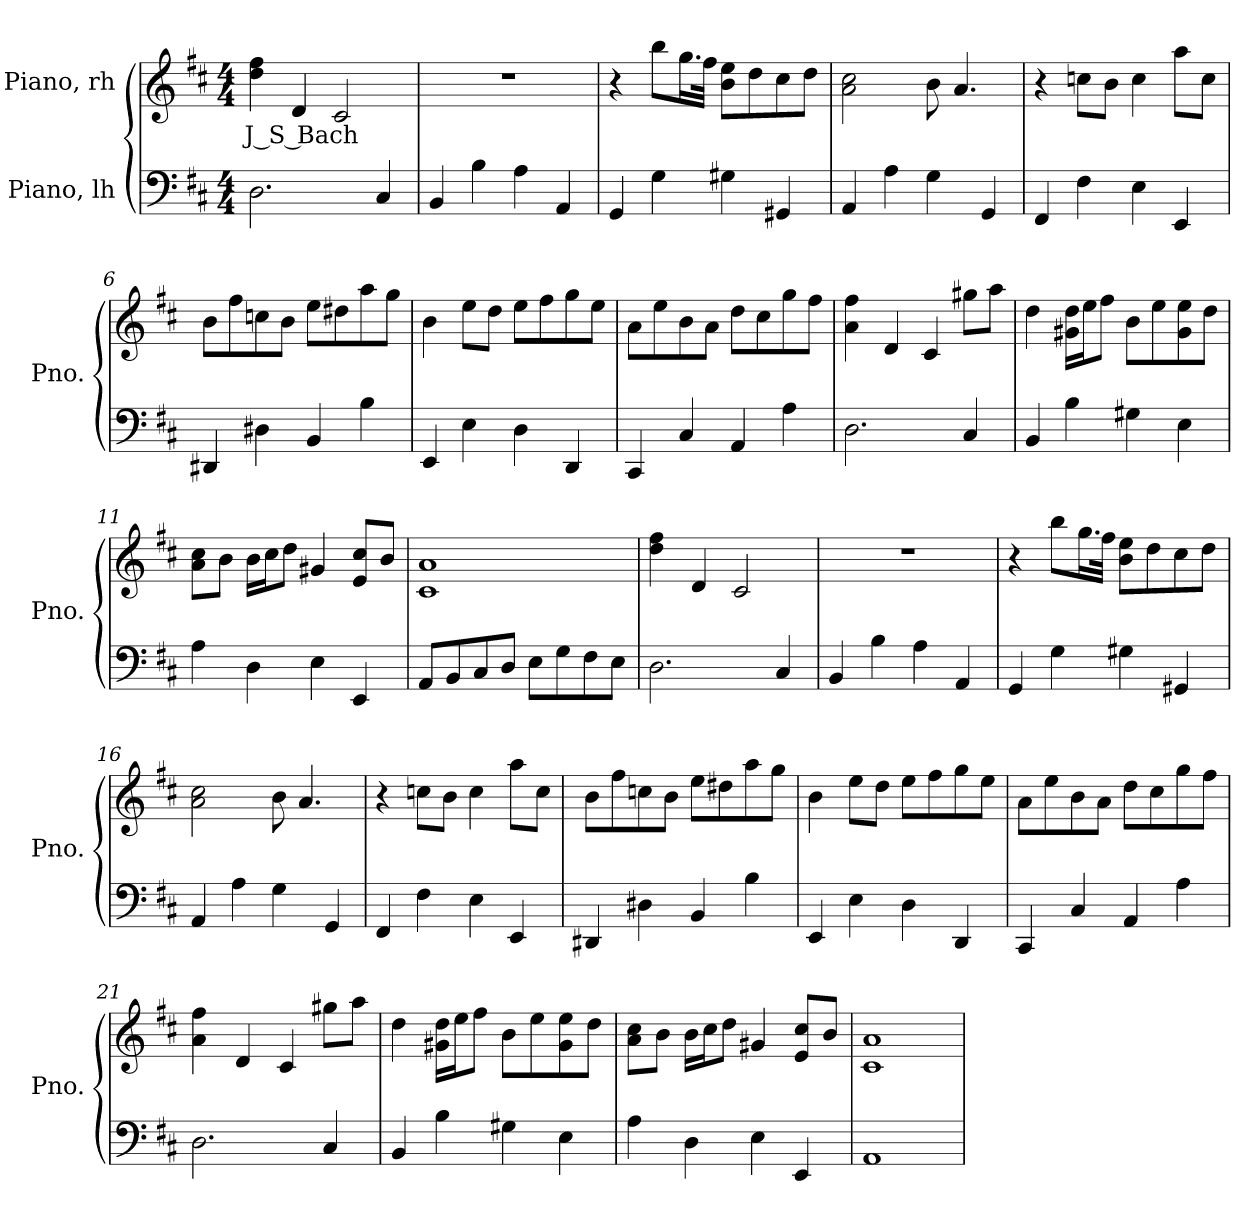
**kern	**kern	**text
*part2	*part1	*part1
*staff2	*staff1	*staff1
*I"Piano, lh	*I"Piano, rh	*
*I'Pno.	*I'Pno.	*
*clefF4	*clefG2	*
*k[f#c#]	*k[f#c#]	*
*M4/4	*M4/4	*
*MM69	*MM69	*
=1	=1	=1
!	!	!LO:LY:b
2.D\	4dd\ 4ff#\	J S Bach
.	4d/	.
.	2c#/	.
4C#/	.	.
=2	=2	=2
4BB/	1r	.
4B\	.	.
4A\	.	.
4AA/	.	.
=3	=3	=3
4GG/	4r	.
4G\	8bb\L	.
.	16.gg\L	.
.	32ff#\JJk	.
4G#X\	8b\ 8ee\L	.
.	8dd\	.
4GG#X/	8cc#\	.
.	8dd\J	.
=4	=4	=4
4AA/	2a\ 2cc#\	.
4A\	.	.
4G\	8b\	.
.	4.a/	.
4GG/	.	.
=5	=5	=5
4FF#/	4r	.
4F#\	8ccn\L	.
.	8b\J	.
4E\	4cc\	.
4EE/	8aa\L	.
.	8cc\J	.
!!LO:LB:g=z
=6	=6	=6
4DD#X/	8b\L	.
.	8ff#\	.
4D#X\	8ccn\	.
.	8b\J	.
4BB/	8ee\L	.
.	8dd#X\	.
4B\	8aa\	.
.	8gg\J	.
=7	=7	=7
4EE/	4b\	.
4E\	8ee\L	.
.	8dd\J	.
4D\	8ee\L	.
.	8ff#\	.
4DD/	8gg\	.
.	8ee\J	.
=8	=8	=8
4CC#/	8a\L	.
.	8ee\	.
4C#/	8b\	.
.	8a\J	.
4AA/	8dd\L	.
.	8cc#\	.
4A\	8gg\	.
.	8ff#\J	.
=9	=9	=9
2.D\	4a\ 4ff#\	.
.	4d/	.
.	4c#/	.
4C#/	8gg#X\L	.
.	8aa\J	.
=10	=10	=10
4BB/	4dd\	.
4B\	16g#X\ 16dd\LL	.
.	16ee\J	.
.	8ff#\J	.
4G#X\	8b\L	.
.	8ee\	.
4E\	8g#\ 8ee\	.
.	8dd\J	.
!!LO:LB:g=z
=11	=11	=11
4A\	8a\ 8cc#\L	.
.	8b\J	.
4D\	16b\LL	.
.	16cc#\J	.
.	8dd\J	.
4E\	4g#X/	.
4EE/	8e/ 8cc#/L	.
.	8b/J	.
=12	=12	=12
8AA/L	1c# 1a	.
8BB/	.	.
8C#/	.	.
8D/J	.	.
8E\L	.	.
8G\	.	.
8F#\	.	.
8E\J	.	.
=13	=13	=13
2.D\	4dd\ 4ff#\	.
.	4d/	.
.	2c#/	.
4C#/	.	.
=14	=14	=14
4BB/	1r	.
4B\	.	.
4A\	.	.
4AA/	.	.
=15	=15	=15
4GG/	4r	.
4G\	8bb\L	.
.	16.gg\L	.
.	32ff#\JJk	.
4G#X\	8b\ 8ee\L	.
.	8dd\	.
4GG#X/	8cc#\	.
.	8dd\J	.
=16	=16	=16
4AA/	2a\ 2cc#\	.
4A\	.	.
4G\	8b\	.
.	4.a/	.
4GG/	.	.
!!LO:LB:g=z
=17	=17	=17
4FF#/	4r	.
4F#\	8ccn\L	.
.	8b\J	.
4E\	4cc\	.
4EE/	8aa\L	.
.	8cc\J	.
=18	=18	=18
4DD#X/	8b\L	.
.	8ff#\	.
4D#X\	8ccn\	.
.	8b\J	.
4BB/	8ee\L	.
.	8dd#X\	.
4B\	8aa\	.
.	8gg\J	.
=19	=19	=19
4EE/	4b\	.
4E\	8ee\L	.
.	8dd\J	.
4D\	8ee\L	.
.	8ff#\	.
4DD/	8gg\	.
.	8ee\J	.
=20	=20	=20
4CC#/	8a\L	.
.	8ee\	.
4C#/	8b\	.
.	8a\J	.
4AA/	8dd\L	.
.	8cc#\	.
4A\	8gg\	.
.	8ff#\J	.
=21	=21	=21
2.D\	4a\ 4ff#\	.
.	4d/	.
.	4c#/	.
4C#/	8gg#X\L	.
.	8aa\J	.
!!LO:LB:g=z
=22	=22	=22
4BB/	4dd\	.
4B\	16g#X\ 16dd\LL	.
.	16ee\J	.
.	8ff#\J	.
4G#X\	8b\L	.
.	8ee\	.
4E\	8g#\ 8ee\	.
.	8dd\J	.
=23	=23	=23
4A\	8a\ 8cc#\L	.
.	8b\J	.
4D\	16b\LL	.
.	16cc#\J	.
.	8dd\J	.
4E\	4g#X/	.
4EE/	8e/ 8cc#/L	.
.	8b/J	.
=24	=24	=24
1AA	1c# 1a	.
=	=	=
*-	*-	*-
